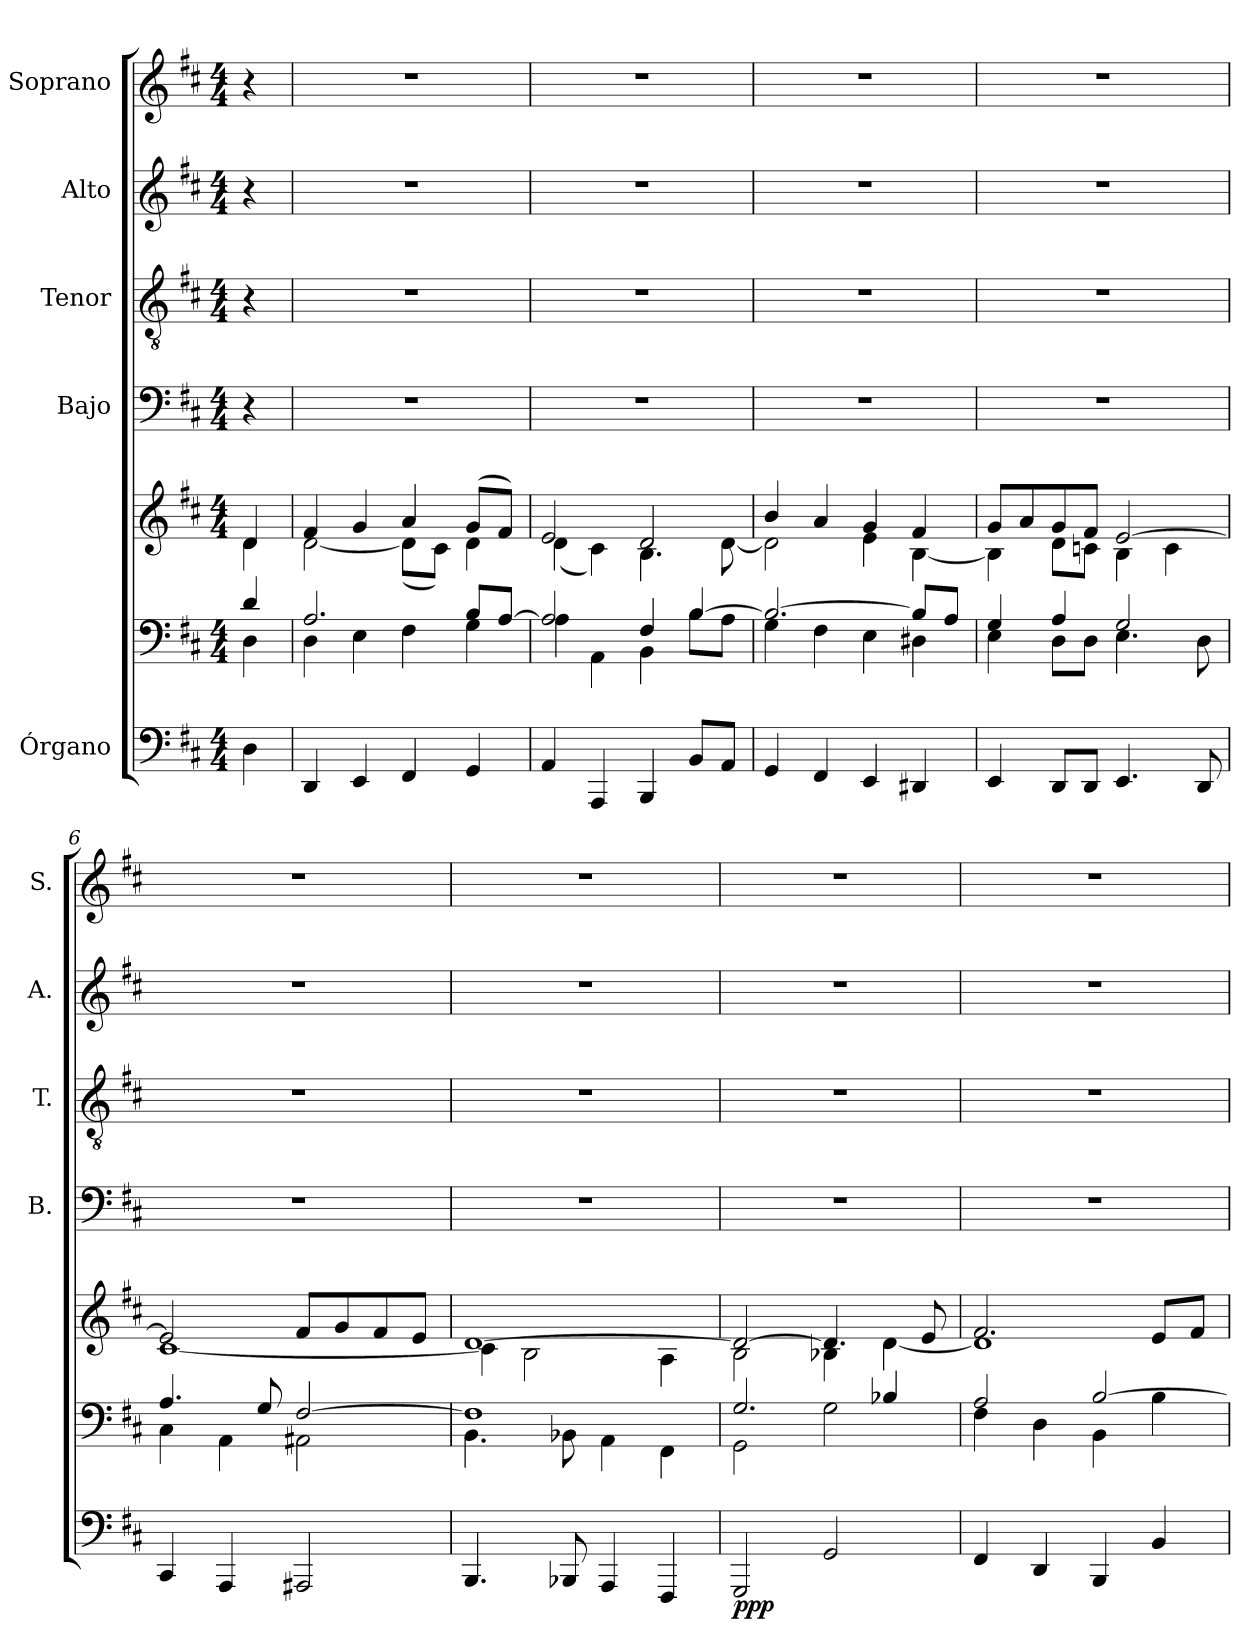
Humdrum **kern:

**kern	**kern	**kern	**dynam	**kern	**kern	**kern	**kern
*part5	*part5	*part5	*part5	*part4	*part3	*part2	*part1
*staff7	*staff6	*staff5	*staff5/6/7	*staff4	*staff3	*staff2	*staff1
*I"Órgano	*	*	*	*I"Bajo	*I"Tenor	*I"Alto	*I"Soprano
*	*	*	*	*I'B.	*I'T.	*I'A.	*I'S.
*clefF4	*clefF4	*clefG2	*	*clefF4	*clefGv2	*clefG2	*clefG2
*k[f#c#]	*k[f#c#]	*k[f#c#]	*	*k[f#c#]	*k[f#c#]	*k[f#c#]	*k[f#c#]
*M4/4	*M4/4	*M4/4	*	*M4/4	*M4/4	*M4/4	*M4/4
*MM66	*MM66	*MM66	*	*MM66	*MM66	*MM66	*MM66
=1	=1	=1	=1	=1	=1	=1	=1
*	*^	*^	*	*	*	*	*
4D\	4d/	4D\	4d/	4d\	.	4r	4r	4r	4r
=2	=2	=2	=2	=2	=2	=2	=2	=2	=2
4DD/	2.A/	4D\	4f#/	[2d\	.	1r	1r	1r	1r
4EE/	.	4E\	4g/	.	.	.	.	.	.
4FF#/	.	4F#\	4a/	(8d\L]	.	.	.	.	.
.	.	.	.	8c#\J)	.	.	.	.	.
4GG/	8B/L	4G\	(8g/L	4d\	.	.	.	.	.
.	[8A/J	.	8f#/J)	.	.	.	.	.	.
=3	=3	=3	=3	=3	=3	=3	=3	=3	=3
4AA/	2A/]	4A\	2e/	(4d\	.	1r	1r	1r	1r
4AAA/	.	4AA\	.	4c#\)	.	.	.	.	.
4BBB/	4F#/	4BB\	2d/	4.B\	.	.	.	.	.
8BB/L	[4B/	8B\L	.	.	.	.	.	.	.
8AA/J	.	8A\J	.	[8d\	.	.	.	.	.
=4	=4	=4	=4	=4	=4	=4	=4	=4	=4
4GG/	2.B/_	4G\	4b/	2d\]	.	1r	1r	1r	1r
4FF#/	.	4F#\	4a/	.	.	.	.	.	.
4EE/	.	4E\	4g/	4e\	.	.	.	.	.
4DD#X/	8B/L]	4D#X\	4f#/	[4B\	.	.	.	.	.
.	8A/J	.	.	.	.	.	.	.	.
=5	=5	=5	=5	=5	=5	=5	=5	=5	=5
4EE/	4G/	4E\	8g/L	4B\]	.	1r	1r	1r	1r
.	.	.	8a/	.	.	.	.	.	.
8DD/L	4A/	8D\L	8g/	8d\L	.	.	.	.	.
8DD/J	.	8D\J	8f#/J	8cn\J	.	.	.	.	.
4.EE/	2G/	4.E\	[2e/	4B\	.	.	.	.	.
.	.	.	.	4c\	.	.	.	.	.
8DD/	.	8D\	.	.	.	.	.	.	.
=6	=6	=6	=6	=6	=6	=6	=6	=6	=6
4CC#/	4.A/	4C#\	2e/]	[1c#	.	1r	1r	1r	1r
4AAA/	.	4AA\	.	.	.	.	.	.	.
.	8G/	.	.	.	.	.	.	.	.
2AAA#X/	[2F#/	2AA#X\	8f#/L	.	.	.	.	.	.
.	.	.	8g/	.	.	.	.	.	.
.	.	.	8f#/	.	.	.	.	.	.
.	.	.	8e/J	.	.	.	.	.	.
=7	=7	=7	=7	=7	=7	=7	=7	=7	=7
4.BBB/	1F#]	4.BB\	[1d	4c#\]	.	1r	1r	1r	1r
.	.	.	.	2B\	.	.	.	.	.
8BBB-X/	.	8BB-X\	.	.	.	.	.	.	.
4AAA/	.	4AA\	.	.	.	.	.	.	.
4FFF#/	.	4FF#\	.	4A\	.	.	.	.	.
=8	=8	=8	=8	=8	=8	=8	=8	=8	=8
!	!	!	!	!	!LO:DY:b=3	!	!	!	!
!	!	!	!	!	!LO:DY:n=1:b=2	!	!	!	!
!	!	!	!	!	!LO:DY:n=2:b	!	!	!	!
2GGG/	2.G/	2GG\	2d/_	2B\	p p p	1r	1r	1r	1r
2GG/	.	2G\	4.d/]	4B-X\	.	.	.	.	.
.	4B-X/	.	.	[4d\	.	.	.	.	.
.	.	.	8e/	.	.	.	.	.	.
=9	=9	=9	=9	=9	=9	=9	=9	=9	=9
4FF#/	2A/	4F#\	2.f#/	1d]	.	1r	1r	1r	1r
4DD/	.	4D\	.	.	.	.	.	.	.
4BBB/	[2B/	4BB\	.	.	.	.	.	.	.
!	!	!	!	!	!LO:DY:b=3	!	!	!	!
!	!	!	!	!	!LO:DY:n=1:b=2	!	!	!	!
!	!	!	!	!	!LO:DY:n=2:b	!	!	!	!
4BB/	.	4B\	8e/L	.	mp mp mp	.	.	.	.
.	.	.	8f#/J	.	.	.	.	.	.
*	*v	*v	*	*	*	*	*	*	*
*	*	*v	*v	*	*	*	*	*
=	=	=	=	=	=	=	=
*-	*-	*-	*-	*-	*-	*-	*-
